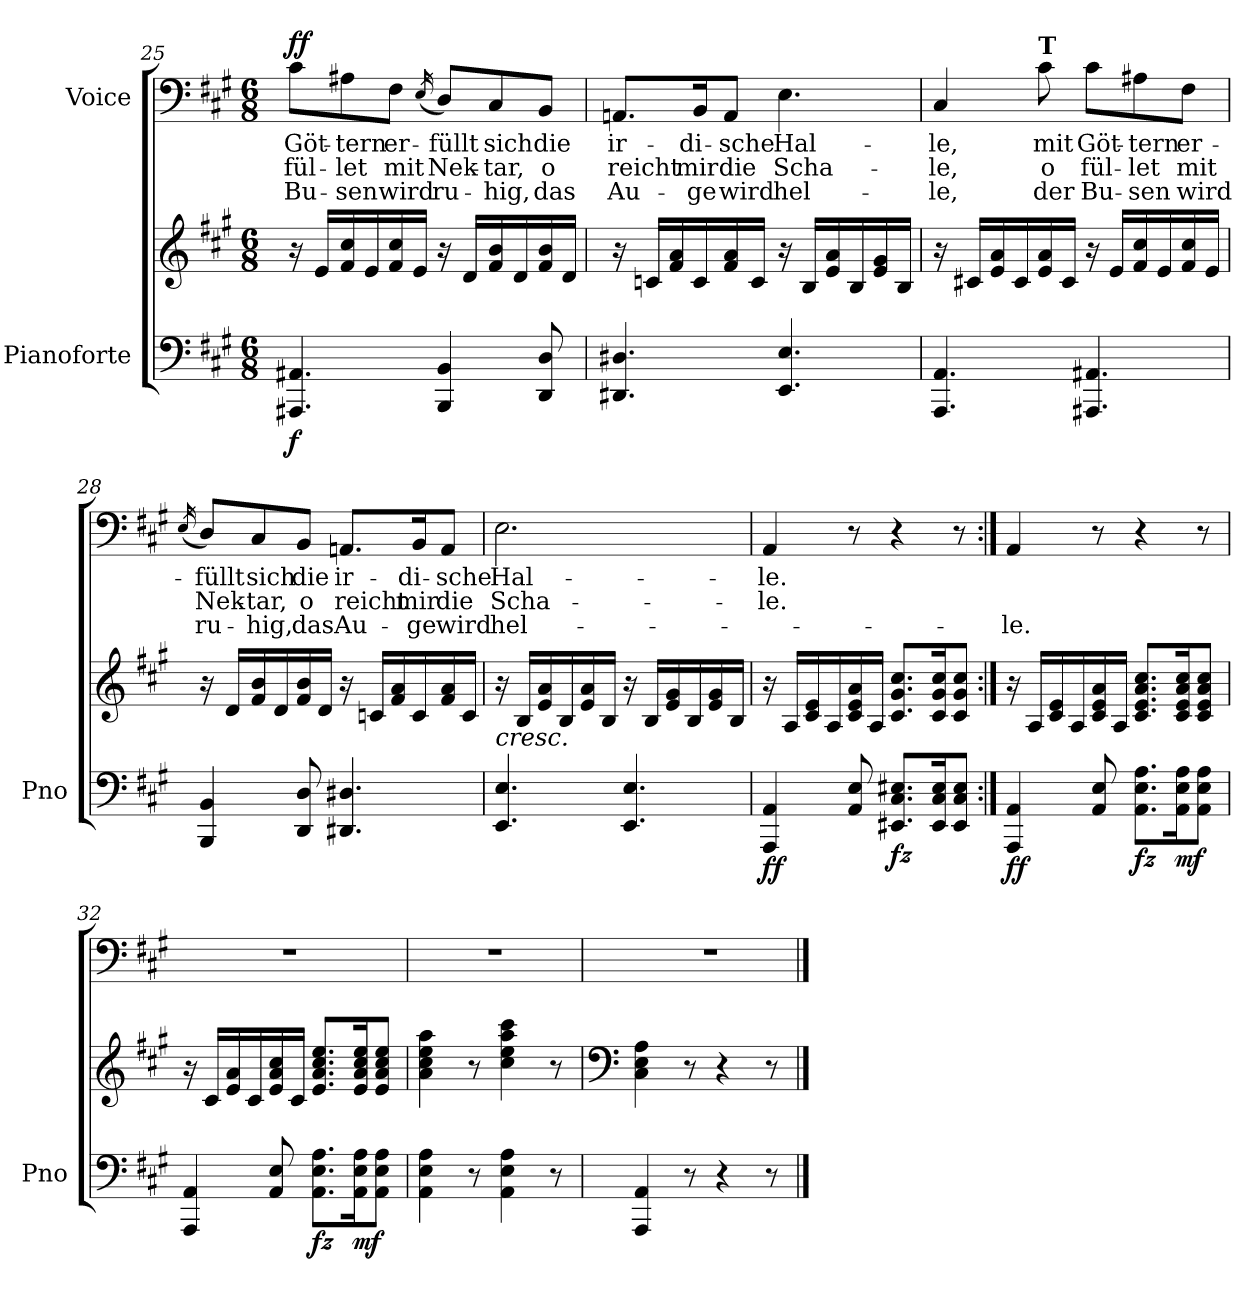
**kern	**kern	**dynam	**kern	**text	**text	**text	**dynam
*part2	*part2	*part2	*part1	*part1	*part1	*part1	*part1
*staff3	*staff2	*staff2/3	*staff1	*staff1	*staff1	*staff1	*staff1
*I"Pianoforte	*	*	*I"Voice	*	*	*	*
*I'Pno	*	*	*	*	*	*	*
!!LO:LB:g=z
*clefF4	*clefG2	*	*clefF4	*	*	*	*
*k[f#c#g#]	*k[f#c#g#]	*	*k[f#c#g#]	*	*	*	*
*M6/8	*M6/8	*	*M6/8	*	*	*	*
=25	=25	=25	=25	=25	=25	=25	=25
!	!	!LO:DY:b=2	!	!LO:LY:b	!LO:LY:b	!LO:LY:b	!LO:DY:b
4.AAA#X/ 4.AA#X/	16r	f	8c#\L	Göt-	fül-	Bu-	ff
.	16e/LL	.	.	.	.	.	.
!	!	!	!	!LO:LY:b	!LO:LY:b	!LO:LY:b	!
.	16f#/ 16cc#/	.	8A#X\	-tern	-let	-sen	.
.	16e/	.	.	.	.	.	.
!	!	!	!	!LO:LY:b	!LO:LY:b	!LO:LY:b	!
.	16f#/ 16cc#/	.	8F#\J	er-	mit	wird	.
.	16e/JJ	.	.	.	.	.	.
.	.	.	(<16qE/	.	.	.	.
!	!	!	!	!LO:LY:b	!LO:LY:b	!LO:LY:b	!
4BBB/ 4BB/	16r	.	8D/L)	-füllt	Nek-	ru-	.
.	16d/LL	.	.	.	.	.	.
!	!	!	!	!LO:LY:b	!LO:LY:b	!LO:LY:b	!
.	16f#/ 16b/	.	8C#/	sich	-tar,	-hig,	.
.	16d/	.	.	.	.	.	.
!	!	!	!	!LO:LY:b	!LO:LY:b	!LO:LY:b	!
8DD/ 8D/	16f#/ 16b/	.	8BB/J	die	o	das	.
.	16d/JJ	.	.	.	.	.	.
=26	=26	=26	=26	=26	=26	=26	=26
!	!	!	!	!LO:LY:b	!LO:LY:b	!LO:LY:b	!
4.DD#X/ 4.D#X/	16r	.	8.AAn/L	ir-	reicht	Au-	.
.	16cn/LL	.	.	.	.	.	.
.	16f#/ 16a/	.	.	.	.	.	.
!	!	!	!	!LO:LY:b	!LO:LY:b	!LO:LY:b	!
.	16c/	.	16BB/K	-di-	mir	-ge	.
!	!	!	!	!LO:LY:b	!LO:LY:b	!LO:LY:b	!
.	16f#/ 16a/	.	8AA/J	-sche	die	wird	.
.	16c/JJ	.	.	.	.	.	.
!	!	!	!	!LO:LY:b	!LO:LY:b	!LO:LY:b	!
4.EE/ 4.E/	16r	.	4.E\	Hal-	Scha-	hel-	.
.	16B/LL	.	.	.	.	.	.
.	16e/ 16a/	.	.	.	.	.	.
.	16B/	.	.	.	.	.	.
.	16e/ 16g#/	.	.	.	.	.	.
.	16B/JJ	.	.	.	.	.	.
=27	=27	=27	=27	=27	=27	=27	=27
!	!	!	!	!LO:LY:b	!LO:LY:b	!LO:LY:b	!
4.AAA/ 4.AA/	16r	.	4C#/	-le,	-le,	-le,	.
.	16c#X/LL	.	.	.	.	.	.
.	16e/ 16a/	.	.	.	.	.	.
.	16c#/	.	.	.	.	.	.
!	!	!	!LO:TX:a:B:t=T	!	!	!	!
!	!	!	!	!LO:LY:b	!LO:LY:b	!LO:LY:b	!
.	16e/ 16a/	.	8c#\	mit	o	der	.
.	16c#/JJ	.	.	.	.	.	.
!	!	!	!	!LO:LY:b	!LO:LY:b	!LO:LY:b	!
4.AAA#X/ 4.AA#X/	16r	.	8c#\L	Göt-	fül-	Bu-	.
.	16e/LL	.	.	.	.	.	.
!	!	!	!	!LO:LY:b	!LO:LY:b	!LO:LY:b	!
.	16f#/ 16cc#/	.	8A#X\	-tern	-let	-sen	.
.	16e/	.	.	.	.	.	.
!	!	!	!	!LO:LY:b	!LO:LY:b	!LO:LY:b	!
.	16f#/ 16cc#/	.	8F#\J	er-	mit	wird	.
.	16e/JJ	.	.	.	.	.	.
=28	=28	=28	=28	=28	=28	=28	=28
.	.	.	(<16qE/	.	.	.	.
!	!	!	!	!LO:LY:b	!LO:LY:b	!LO:LY:b	!
4BBB/ 4BB/	16r	.	8D/L)	-füllt	Nek-	ru-	.
.	16d/LL	.	.	.	.	.	.
!	!	!	!	!LO:LY:b	!LO:LY:b	!LO:LY:b	!
.	16f#/ 16b/	.	8C#/	sich	-tar,	-hig,	.
.	16d/	.	.	.	.	.	.
!	!	!	!	!LO:LY:b	!LO:LY:b	!LO:LY:b	!
8DD/ 8D/	16f#/ 16b/	.	8BB/J	die	o	das	.
.	16d/JJ	.	.	.	.	.	.
!	!	!	!	!LO:LY:b	!LO:LY:b	!LO:LY:b	!
4.DD#X/ 4.D#X/	16r	.	8.AAn/L	ir-	reicht	Au-	.
.	16cn/LL	.	.	.	.	.	.
.	16f#/ 16a/	.	.	.	.	.	.
!	!	!	!	!LO:LY:b	!LO:LY:b	!LO:LY:b	!
.	16c/	.	16BB/K	-di-	mir	-ge	.
!	!	!	!	!LO:LY:b	!LO:LY:b	!LO:LY:b	!
.	16f#/ 16a/	.	8AA/J	-sche	die	wird	.
.	16c/JJ	.	.	.	.	.	.
!!LO:LB:g=z
=29	=29	=29	=29	=29	=29	=29	=29
!LO:TX:a:i:t=cresc.	!	!	!	!	!	!	!
!	!	!	!	!LO:LY:b	!LO:LY:b	!LO:LY:b	!
4.EE/ 4.E/	16r	.	2.E\	Hal-	Scha-	hel-	.
.	16B/LL	.	.	.	.	.	.
.	16e/ 16a/	.	.	.	.	.	.
.	16B/	.	.	.	.	.	.
.	16e/ 16a/	.	.	.	.	.	.
.	16B/JJ	.	.	.	.	.	.
4.EE/ 4.E/	16r	.	.	.	.	.	.
.	16B/LL	.	.	.	.	.	.
.	16e/ 16g#/	.	.	.	.	.	.
.	16B/	.	.	.	.	.	.
.	16e/ 16g#/	.	.	.	.	.	.
.	16B/JJ	.	.	.	.	.	.
=30	=30	=30	=30	=30	=30	=30	=30
!	!	!LO:DY:b=2	!	!LO:LY:b	!LO:LY:b	!	!
4AAA/ 4AA/	16r	ff	4AA/	-le.	-le.	.	.
.	16A/LL	.	.	.	.	.	.
.	16c#/ 16e/	.	.	.	.	.	.
.	16A/	.	.	.	.	.	.
8AA/ 8E/	16c#/ 16e/ 16a/	.	8r	.	.	.	.
.	16A/JJ	.	.	.	.	.	.
!	!	!LO:DY:b=2	!	!	!	!	!
8.EE#X/ 8.C#/ 8.E#X/L	8.c#/ 8.g#/ 8.cc#/L	fz	4r	.	.	.	.
16EE#/ 16C#/ 16E#/K	16c#/ 16g#/ 16cc#/K	.	.	.	.	.	.
8EE#/ 8C#/ 8E#/J	8c#/ 8g#/ 8cc#/J	.	8r	.	.	.	.
=31:|!	=31:|!	=31:|!	=31:|!	=31:|!	=31:|!	=31:|!	=31:|!
!	!	!LO:DY:b=2	!	!	!	!LO:LY:b	!
4AAA/ 4AA/	16r	ff	4AA/	.	.	-le.	.
.	16A/LL	.	.	.	.	.	.
.	16c#/ 16e/	.	.	.	.	.	.
.	16A/	.	.	.	.	.	.
8AA/ 8E/	16c#/ 16e/ 16a/	.	8r	.	.	.	.
.	16A/JJ	.	.	.	.	.	.
!	!	!LO:DY:b=2	!	!	!	!	!
8.AA\ 8.E\ 8.A\L	8.c#/ 8.e/ 8.a/ 8.cc#/L	fz	4r	.	.	.	.
!	!	!LO:DY:b=2	!	!	!	!	!
16AA\ 16E\ 16A\K	16c#/ 16e/ 16a/ 16cc#/K	mf	.	.	.	.	.
8AA\ 8E\ 8A\J	8c#/ 8e/ 8a/ 8cc#/J	.	8r	.	.	.	.
=32	=32	=32	=32	=32	=32	=32	=32
4AAA/ 4AA/	16r	.	2.r	.	.	.	.
.	16c#/LL	.	.	.	.	.	.
.	16e/ 16a/	.	.	.	.	.	.
.	16c#/	.	.	.	.	.	.
8AA/ 8E/	16e/ 16a/ 16cc#/	.	.	.	.	.	.
.	16c#/JJ	.	.	.	.	.	.
!	!	!LO:DY:b=2	!	!	!	!	!
8.AA\ 8.E\ 8.A\L	8.e/ 8.a/ 8.cc#/ 8.ee/L	fz	.	.	.	.	.
!	!	!LO:DY:b=2	!	!	!	!	!
16AA\ 16E\ 16A\K	16e/ 16a/ 16cc#/ 16ee/K	mf	.	.	.	.	.
8AA\ 8E\ 8A\J	8e/ 8a/ 8cc#/ 8ee/J	.	.	.	.	.	.
=33	=33	=33	=33	=33	=33	=33	=33
4AA\ 4E\ 4A\	4a\ 4cc#\ 4ee\ 4aa\	.	2.r	.	.	.	.
8r	8r	.	.	.	.	.	.
4AA\ 4E\ 4A\	4cc#\ 4ee\ 4aa\ 4ccc#\	.	.	.	.	.	.
8r	8r	.	.	.	.	.	.
=34	=34	=34	=34	=34	=34	=34	=34
*	*clefF4	*	*	*	*	*	*
4AAA/ 4AA/	4C#\ 4E\ 4A\	.	2.r	.	.	.	.
8r	8r	.	.	.	.	.	.
4r	4r	.	.	.	.	.	.
8r	8r	.	.	.	.	.	.
==	==	==	==	==	==	==	==
*-	*-	*-	*-	*-	*-	*-	*-
